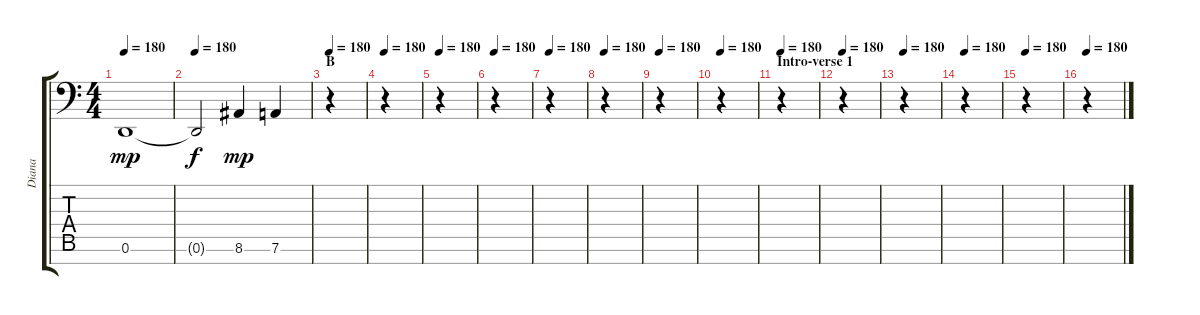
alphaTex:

\track ("Diana" "Diana") {instrument drawbarorgan}
\staff {score tabs}
\tuning (D4 A3 F3 C3 G2 D2 A1) {hide}
\ts (4 4)
\tempo 180
\clef f4
\ks c
0.6.1{dy mp} |
\tempo 180
0.6{t}.2{dy f} 8.6.4{dy mp} 7.6.4 |
\section ("" "B")
\tempo 180
r.4 |
\tempo 180
r.4 |
\tempo 180
r.4 |
\tempo 180
r.4 |
\tempo 180
r.4 |
\tempo 180
r.4 |
\tempo 180
r.4 |
\tempo 180
r.4 |
\section ("" "Intro-verse 1")
\tempo 180
r.4 |
\tempo 180
r.4 |
\tempo 180
r.4 |
\tempo 180
r.4 |
\tempo 180
r.4 |
\tempo 180
r.4
